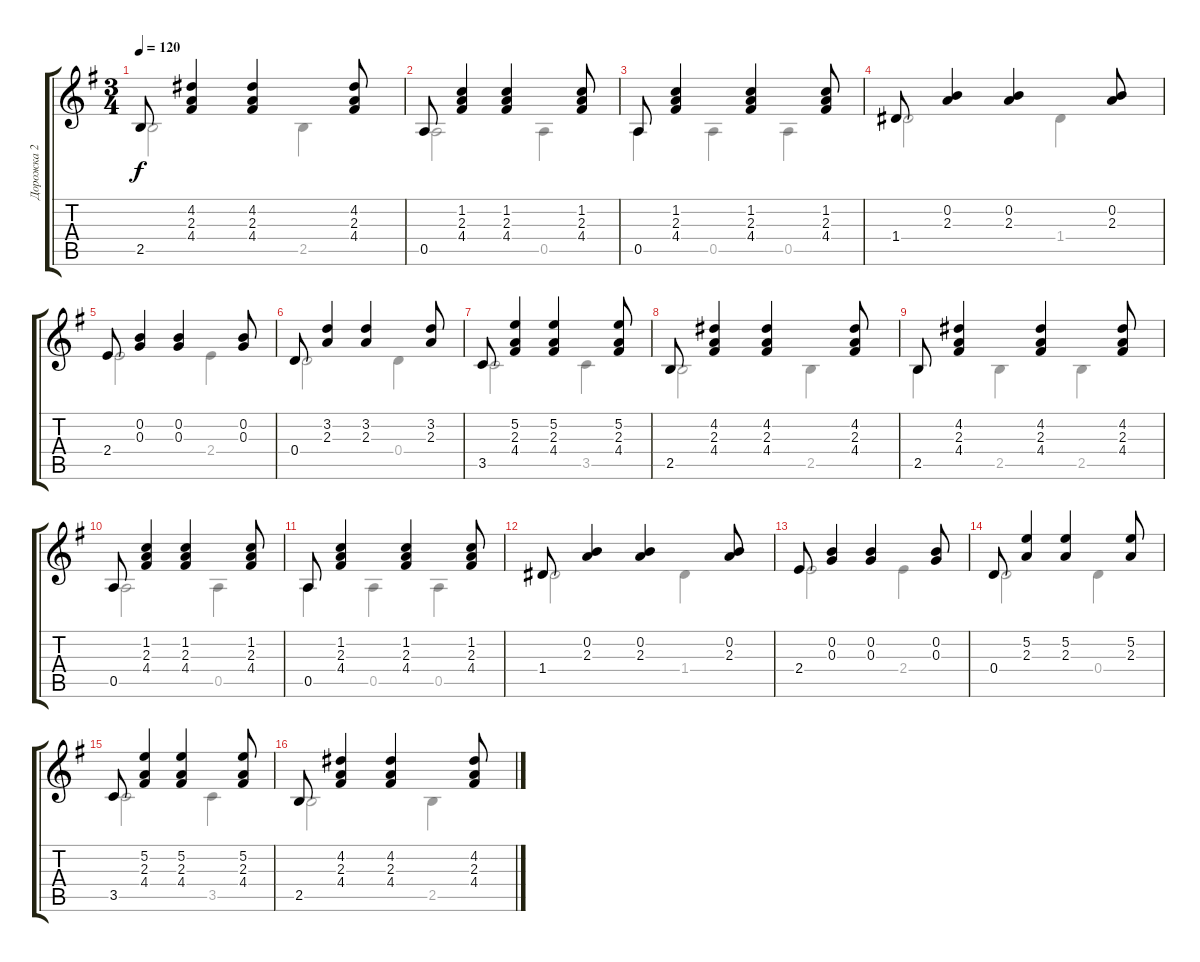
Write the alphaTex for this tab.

\track ("Дорожка 2" "Дорожка 2") {instrument acousticguitarnylon}
\staff {score tabs}
\tuning (E4 B3 G3 D3 A2 E2) {hide}
\voice
\ts (3 4)
\tempo 120
\clef g2
\ks eminor
2.5.8{dy f} (4.2 2.3 4.4).4 (4.2 2.3 4.4).4 (4.2 2.3 4.4).8 |
0.5.8 (1.2 2.3 4.4).4 (1.2 2.3 4.4).4 (1.2 2.3 4.4).8 |
0.5.8 (1.2 2.3 4.4).4 (1.2 2.3 4.4).4 (1.2 2.3 4.4).8 |
1.4.8 (0.2 2.3).4 (0.2 2.3).4 (0.2 2.3).8 |
2.4.8 (0.2 0.3).4 (0.2 0.3).4 (0.2 0.3).8 |
0.4.8 (3.2 2.3).4 (3.2 2.3).4 (3.2 2.3).8 |
3.5.8 (5.2 2.3 4.4).4 (5.2 2.3 4.4).4 (5.2 2.3 4.4).8 |
2.5.8 (4.2 2.3 4.4).4 (4.2 2.3 4.4).4 (4.2 2.3 4.4).8 |
2.5.8 (4.2 2.3 4.4).4 (4.2 2.3 4.4).4 (4.2 2.3 4.4).8 |
0.5.8 (1.2 2.3 4.4).4 (1.2 2.3 4.4).4 (1.2 2.3 4.4).8 |
0.5.8 (1.2 2.3 4.4).4 (1.2 2.3 4.4).4 (1.2 2.3 4.4).8 |
1.4.8 (0.2 2.3).4 (0.2 2.3).4 (0.2 2.3).8 |
2.4.8 (0.2 0.3).4 (0.2 0.3).4 (0.2 0.3).8 |
0.4.8 (5.2 2.3).4 (5.2 2.3).4 (5.2 2.3).8 |
3.5.8 (5.2 2.3 4.4).4 (5.2 2.3 4.4).4 (5.2 2.3 4.4).8 |
2.5.8 (4.2 2.3 4.4).4 (4.2 2.3 4.4).4 (4.2 2.3 4.4).8
\voice
\clef g2
\ottava regular
\simile none
\ks eminor
2.5.2{dy f} 2.5.4 |
0.5.2 0.5.4 |
0.5.4 0.5.4 0.5.4 |
1.4.2 1.4.4 |
2.4.2 2.4.4 |
0.4.2 0.4.4 |
3.5.2 3.5.4 |
2.5.2 2.5.4 |
2.5.4 2.5.4 2.5.4 |
0.5.2 0.5.4 |
0.5.4 0.5.4 0.5.4 |
1.4.2 1.4.4 |
2.4.2 2.4.4 |
0.4.2 0.4.4 |
3.5.2 3.5.4 |
2.5.2 2.5.4
